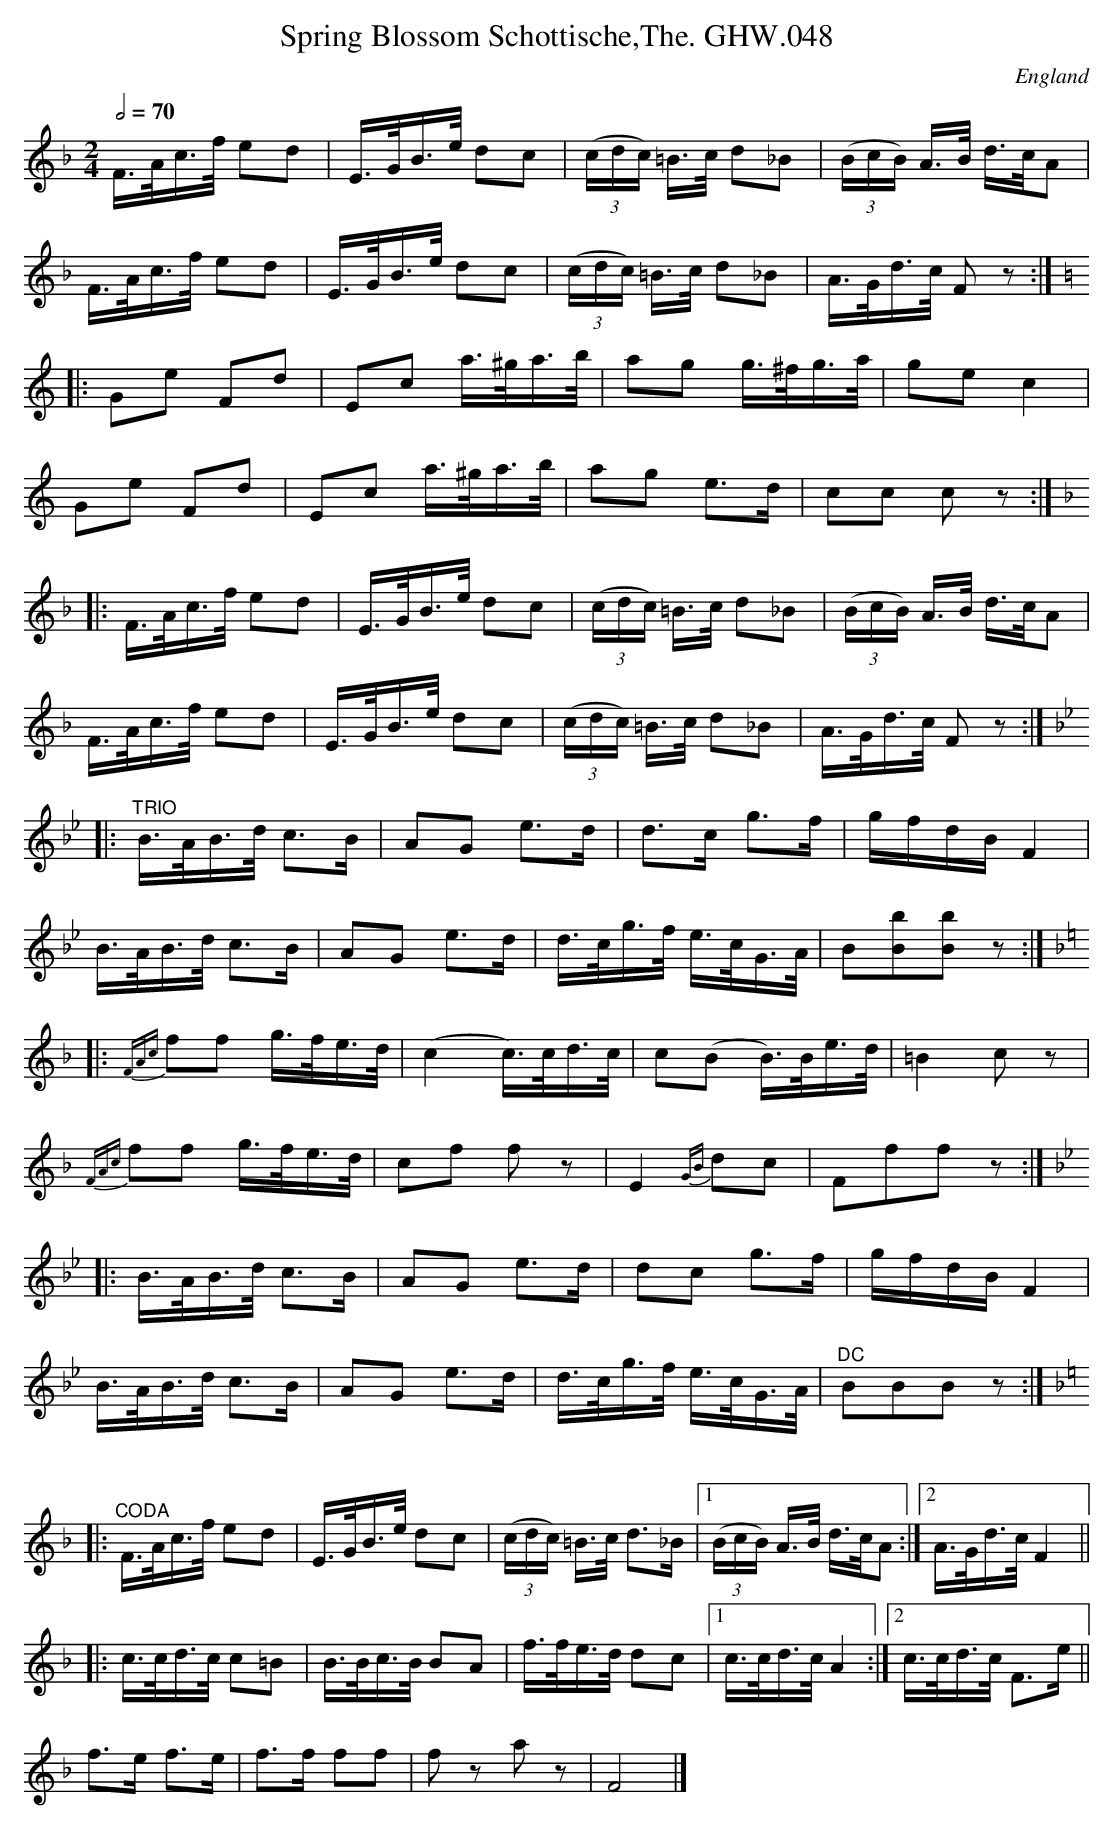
X:1
T:Spring Blossom Schottische,The. GHW.048
M:2/4
L:1/16
Q:1/2=70
O:England
K:F
F>Ac>f e2d2|E>GB>e d2c2|((3cdc) =B>c d2_B2|((3BcB) A>B d>cA2|!
F>Ac>f e2d2|E>GB>e d2c2|((3cdc) =B>c d2_B2|A>Gd>c F2 z2:|!
K:C
|:G2e2 F2d2|E2c2 a>^ga>b|a2g2 g>^fg>a|g2e2 c4|!
G2e2 F2d2|E2c2 a>^ga>b|a2g2 e3d|c2c2 c2 z2:|!
K:F
|:F>Ac>f e2d2|E>GB>e d2c2|((3cdc) =B>c d2_B2|((3BcB) A>B d>cA2|!
F>Ac>f e2d2|E>GB>e d2c2|((3cdc)  =B>c d2_B2|A>Gd>c F2 z2:|!
K:Bb
|:"^TRIO"B>AB>d c3B|A2G2 e3d|d3c g3f|gfdB F4|!
B>AB>d c3B|A2G2 e3d|d>cg>f e>cG>A|B2[b2B2][b2B2] z2:|!
K:F
|:{FAc}f2f2 g>fe>d|(c4c)>cd>c|c2(B2 B)>Be>d|=B4 c2z2|!
{FAc}f2f2 g>fe>d|c2f2 f2 z2|E4 {GB} d2c2|F2f2f2 z2:|!
K:Bb
|:B>AB>d c3B|A2G2 e3d|d2c2 g3f|gfdB F4|!
B>AB>d c3B|A2G2 e3d|d>cg>f e>cG>A|"^DC"B2B2B2 z2:|!
K:F
|:"^CODA"F>Ac>f e2d2|E>GB>e d2c2|((3cdc) =B>c d3_B|1\
((3BcB) A>B d>cA2:|2A>Gd>cF4||!
|:c>cd>c c2=B2|B>Bc>B B2A2|f>fe>d d2c2|1c>cd>c A4:|2c>cd>c F3e||!
f3e f3e|f3f f2f2|f2 z2 a2 z2|F8|]
